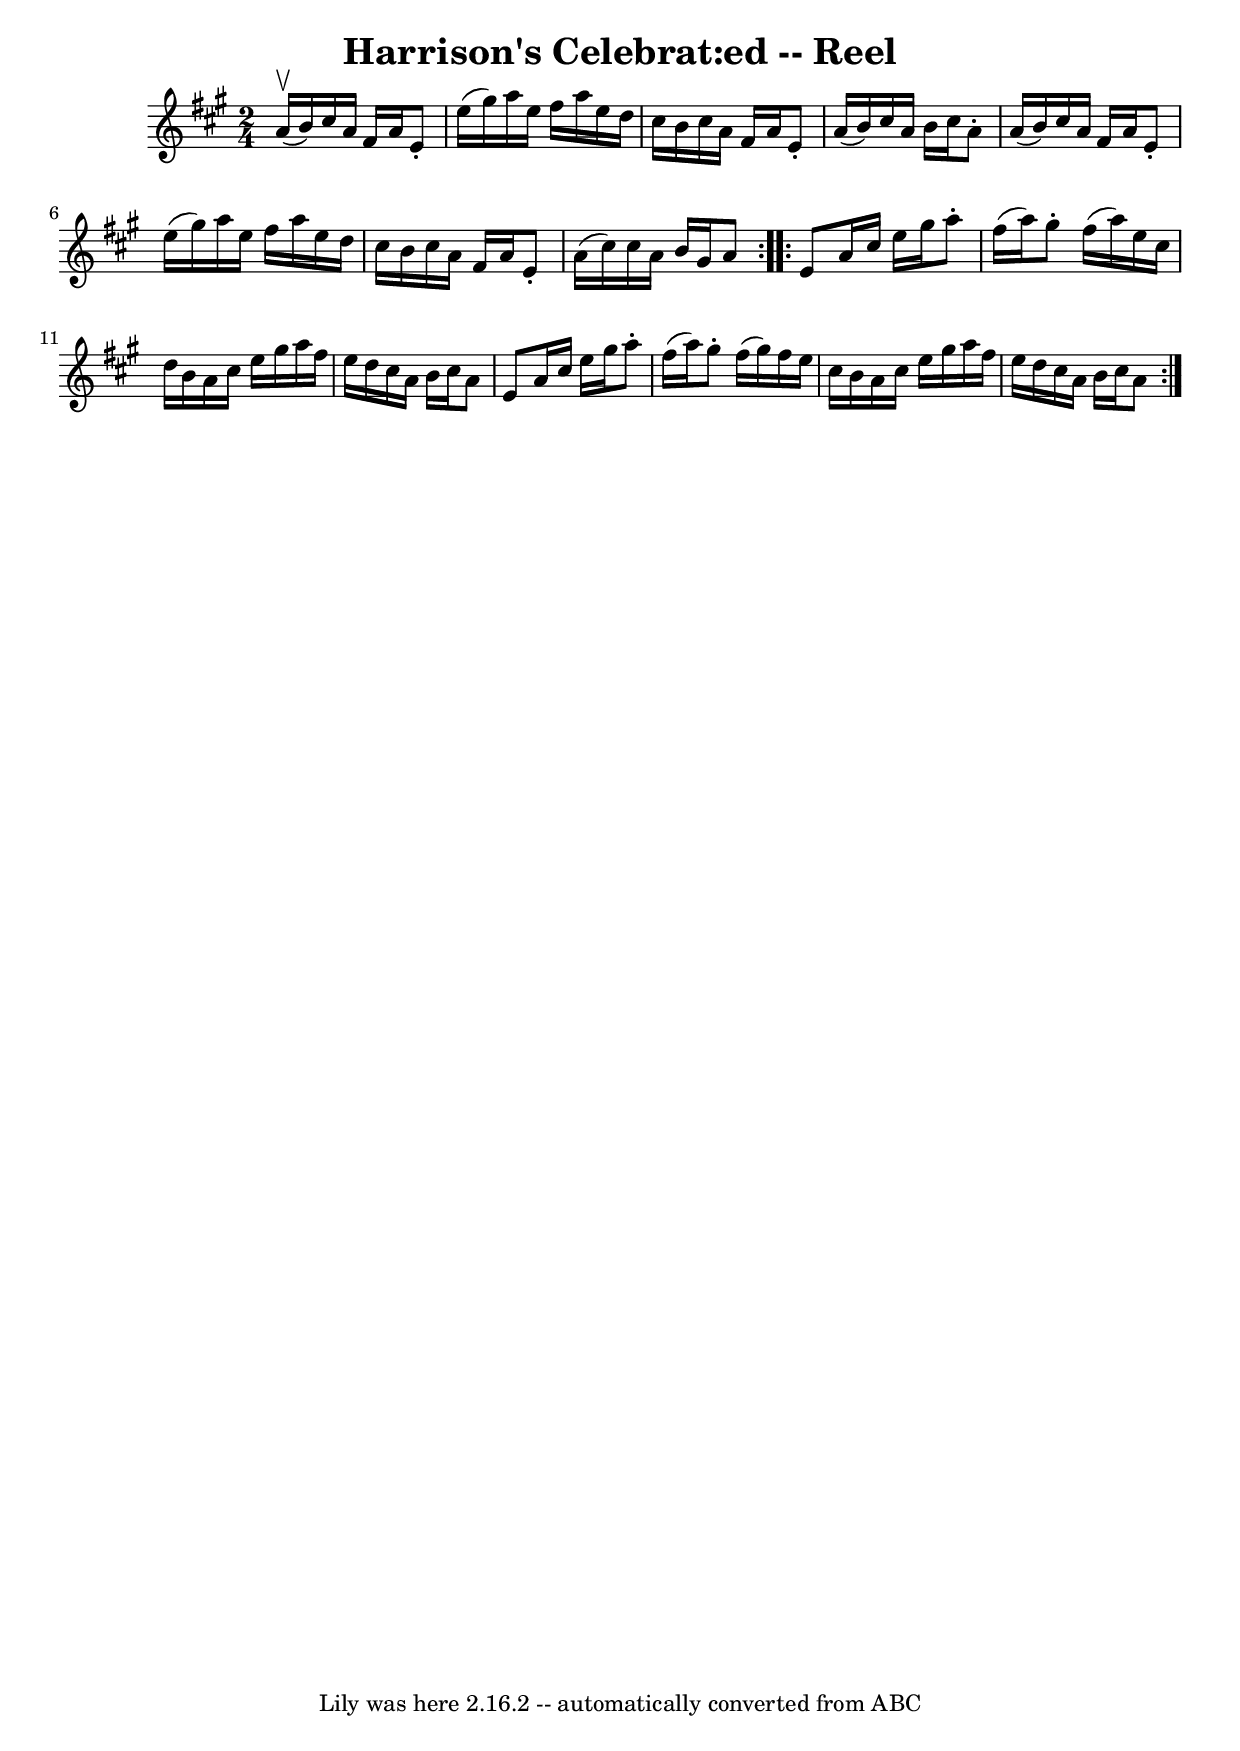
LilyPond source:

\version "2.16.2"
\include "Mammoth.ily"
\header {
 crossRefNumber = "1"
 footnotes = ""
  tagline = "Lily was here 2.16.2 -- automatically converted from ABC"
  title = "Harrison's Celebrat:ed -- Reel"

}
voicedefault =  {



  \repeat volta 2 {

    \time 2/4 
    \key a \major a'16^\upbow(b'16)    |
 cis''16 a'16 fis'16 a'16 e'8-. e''16 (gis''16)    |
 a''16 e''16 fis''16 a''16 e''16 d''16 cis''16 b'16     |
 cis''16 a'16 fis'16 a'16 e'8-. a'16 (b'16)    |
 cis''16 a'16 b'16 cis''16 a'8-. a'16 (b'16)    |
 cis''16 a'16 fis'16 a'16 e'8-. e''16 (gis''16)    |
 a''16 e''16 fis''16 a''16 e''16 d''16 cis''16 b'16      |
 cis''16 a'16 fis'16 a'16 e'8-. a'16 (cis''16)    |
 cis''16 a'16 b'16 gis'16 a'8    
  }     
  \repeat volta 2 {
 e'8     |
 a'16 cis''16 e''16 gis''16 a''8-. fis''16 ( a''16)    |
 gis''8-. fis''16 (a''16) e''16 cis''16 d''16 b'16     |
 a'16 cis''16 e''16 gis''16 a''16 fis''16 e''16 d''16     |
 cis''16 a'16 b'16 cis''16 a'8 e'8     |
 a'16 cis''16 e''16 gis''16 a''8-. fis''16 (a''16)    |
 gis''8-. fis''16 (gis''16) fis''16 e''16 cis''16 b'16     |
 a'16 cis''16 e''16 gis''16 a''16 fis''16 e''16 d''16     |
 cis''16 a'16    
 b'16 cis''16 a'8    
  }   

}

\score{
  <<

    \context Staff="default"
    {
      \voicedefault 
      
    }

  >>
  \layout {
    
  }
  \midi {
  }

}
